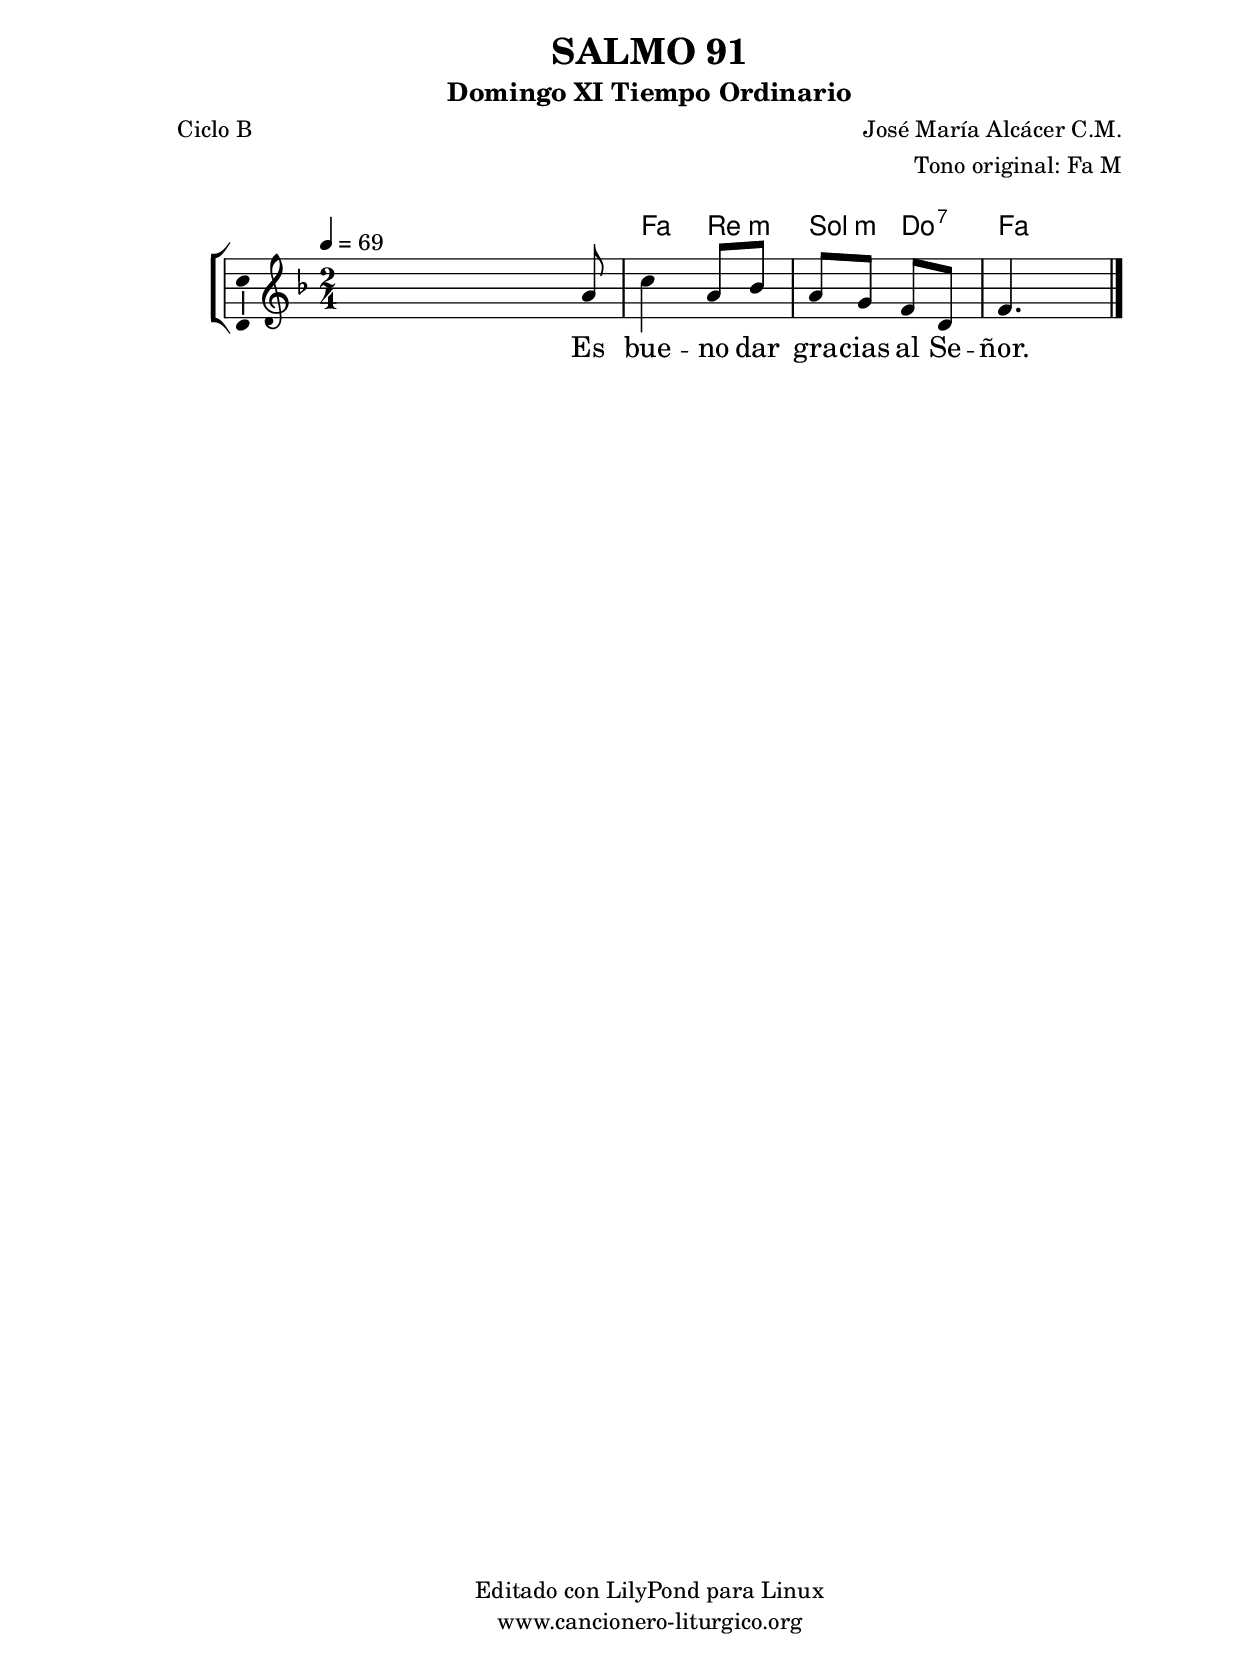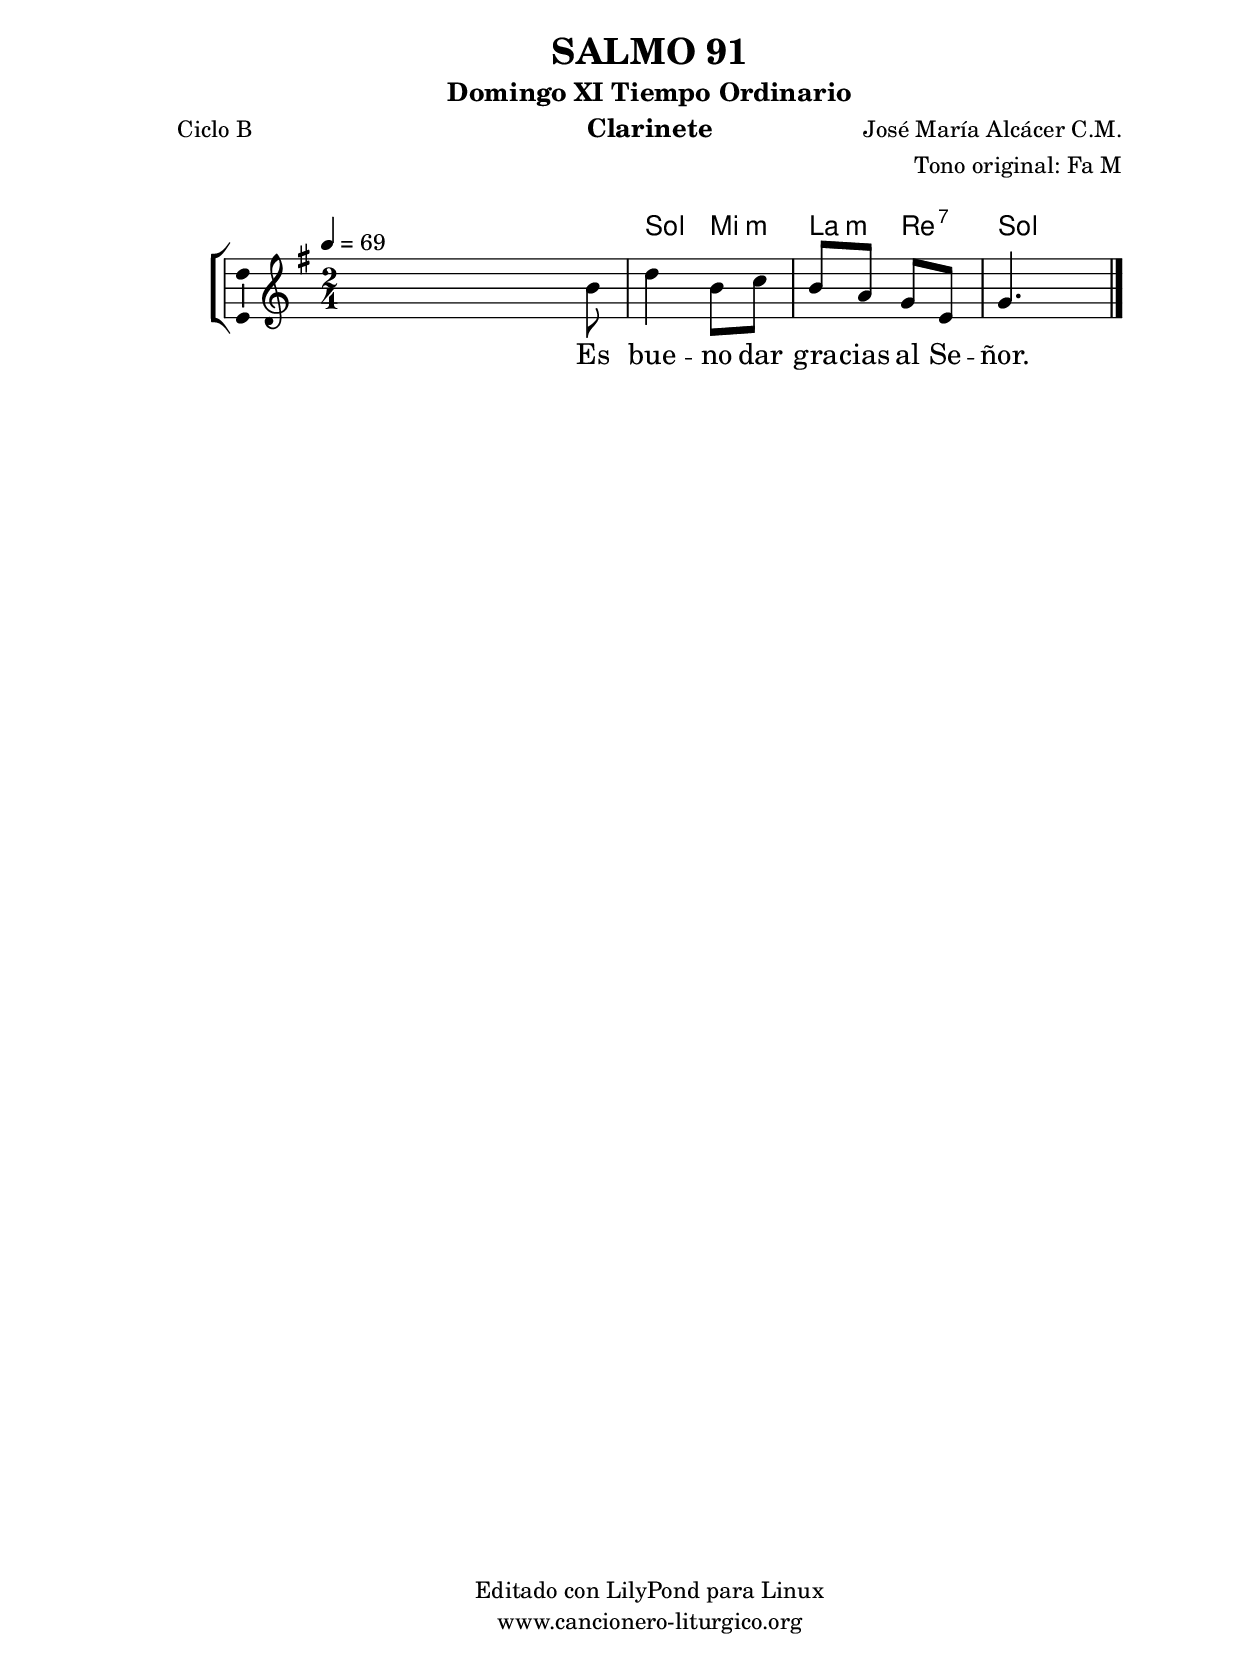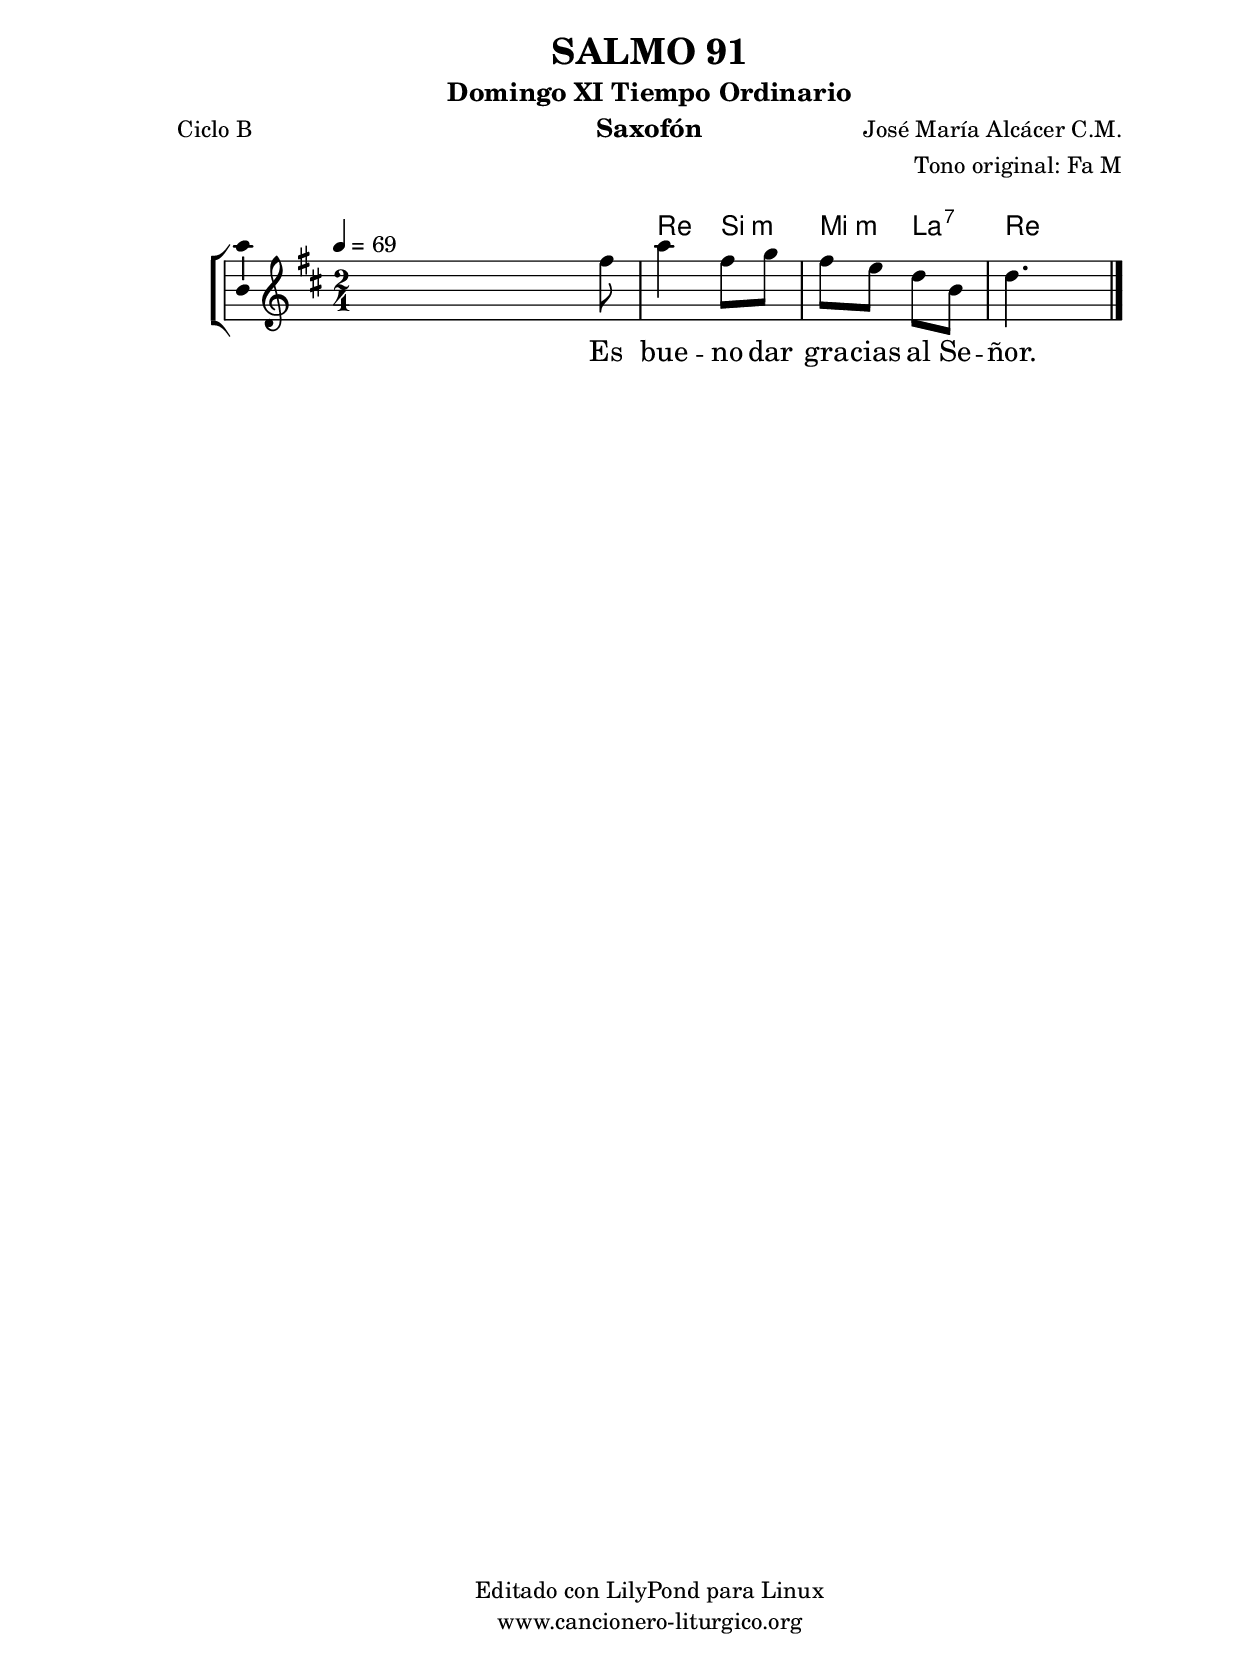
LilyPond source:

%
%para convertir .midi en .wav:
%timidity filename.midi -Ow -o finename.wav
%
%
%Para convertir de .wav a .mp3:
%lame -h -m j filename.wav
%
%
%para escuchar el midi:
%timidity nombrefichero.midi
%


%versión de lilypond para la que se ha escrito esta partitura:
\version "2.16.0"

	%Tamaño papel
	#(set-default-paper-size "a4")
	%Tamaño partitura
	#(set-global-staff-size 20)
	%No responde al pulsar sobre una nota
	#(ly:set-option 'point-and-click #f)

%parámetros del encabezamiento:
\header {
	title = "SALMO 91"
	subtitle = "Domingo XI Tiempo Ordinario"
	composer = "José María Alcácer C.M."
	poet = "Ciclo B"
	meter = ""
	arranger = "Tono original: Fa M"
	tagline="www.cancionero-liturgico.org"
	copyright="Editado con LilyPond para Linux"
	tiempo = "Ordinario"
	usos = "Salmo"
	letra = ""
	}

%parámetros asociados al papel:
\paper  {
	oddHeaderMarkup = \markup {\fill-line { \on-the-fly #not-first-page \fromproperty #'header:title \on-the-fly #not-first-page \fromproperty #'header:composer }}
	evenHeaderMarkup = \markup {\fill-line { \fromproperty #'header:composer \fromproperty #'header:title }}
	#(set-paper-size "a4")
	print-page-number = ##f
	first-page-number = 1
	print-first-page-number = ##f
%	head-separation = 3.0 \cm
	top-margin = 2.0 \cm
	bottom-margin = 0.5\cm
%%%	bottom-margin = -1.0\cm
	left-margin = 3.0 \cm
	line-width = 16.0 \cm 
	indent = 8\mm
	interscoreline = 2.\mm
	between-system-space = 15\mm
%	para que las partituras no llenen la hoja:
	ragged-bottom = ##t
%	idem para la última hoja:
	ragged-last-bottom = ##f
%	para que las partituras llenen el ancho del papel:
	ragged-last = ##f
	after-title-space = 2.5 \cm
%page-count=1
%system-count=8

	%Flexible Vertical Spacing
%	markup-markup-spacing =
%	#'((basic-distance . 15) (minimum-distance . 15) (padding . 3))
	markup-system-spacing =
	#'((basic-distance . 15) (minimum-distance . 15) (padding . 3))
	system-system-spacing =
	#'((basic-distance . 15) (minimum-distance . 15) (padding . 3))
	score-system-spacing =
	#'((basic-distance . 15) (minimum-distance . 15) (padding . 5))
%	top-system-spacing = % header
%	#'((basic-distance . 8) (minimum-distance . 0) (padding . 3))
%	top-markup-spacing =
%	#'((basic-distance . 20) (minimum-distance . 20) (padding . 3))
	last-bottom-spacing = % footer
	#'((basic-distance . 5) (minimum-distance . 5) (padding . 3))
%	score-markup-spacing =
%	#'((basic-distance . 16) (minimum-distance . 13) (padding . 3))

	}


%parámetros que afectan a toda la partitura:
global =  {
	%clave de sol (G):
	\clef G
	%armadura:
%	\transpose a c'
	\key f \major
	\tempo 4=69
	\set Score.tempoHideNote = ##f
	}


acordes = {
	\italianChords
	\chordmode {
%	\transpose a c'
{
s2
f4 d:m g:m c:7 f2
	}
	}
}


melodia = 
%	\transpose a c'
{
	\relative c''{
	\time 2/4

s4 s8 a8
c4 a8 bes
a8 g f d
f4. s8

	\bar "|."
	}
	}


texto = \lyricmode {
Es bue -- no dar gra -- cias al Se -- ñor.
	}


acordesStaff = \context ChordNames = acordesStaff <<
	\set chordChanges = ##t
	\acordes
	>>


vozStaff = \context Voice = vozStaff
\with {\consists "Ambitus_engraver"}
<<
%	\set Staff.instrumentName = ""
%	\set Staff.shortInstrumentName = ""
%	\set Staff.midiInstrument = #"clarinet"
%	\set Staff.midiInstrument = #"cello"
%	\set Staff.midiInstrument = #"flute"
	\set Staff.midiInstrument = #"electric guitar (jazz)"
%	\set Staff.midiInstrument = #"english horn"
%	\set Staff.midiInstrument = #"violin"
%	\set Staff.midiInstrument = #"glockenspiel"
	\set Staff.midiMinimumVolume = #0.7
	\set Staff.midiMaximumVolume = #0.9
	\global
	\melodia
	>>


textoStaff = \context Lyrics = textoStaff <<
	\lyricsto vozStaff \texto
	>>

\book {
	\score {
		\context ChoirStaff {
			\override StaffGroup.SystemStartBracket #'collapse-height = #1
			\override Score.SystemStartBar #'collapse-height = #1
			<<
			\acordesStaff
			\vozStaff
			\textoStaff
			>>
			}
		\layout {
	    		\context {
				\Lyrics
				\override LyricText #'font-size = #2
				}
	   		 \context {
				\Score
				%fontSize = #3
				\override StaffSymbol #'staff-space = #(magstep +3)
				%\override Beam #'thickness = #0.55
				%\override SpacingSpanner #'spacing-increment = #1.0
				%\override Slur #'height-limit = #1.5
				}
			}
		}
	\score {
		\unfoldRepeats
		\context ChoirStaff {
			<<
			\acordesStaff
			\vozStaff
			>>
			}
		\midi {
	  		\context {
	  			\Score
				tempoWholesPerMinute = #(ly:make-moment 70 4)
				}
			}
		}
	}

%Partitura para clarinete
#(define output-suffix "C")
\book {
	\header{
		instrument = "Clarinete"
		}
	\score {
		\context ChoirStaff {
			\override StaffGroup.SystemStartBracket #'collapse-height = #1
			\override Score.SystemStartBar #'collapse-height = #1
\transpose c d
			<<
			\acordesStaff
			\vozStaff
			\textoStaff
			>>
			}
		\layout {
	    		\context {
				\Lyrics
				\override LyricText #'font-size = #2
				}
	   		 \context {
				\Score
				%fontSize = #3
				\override StaffSymbol #'staff-space = #(magstep +3)
				%\override Beam #'thickness = #0.55
				%\override SpacingSpanner #'spacing-increment = #1.0
				%\override Slur #'height-limit = #1.5
				}
			}
		}
	}

%Partitura para saxofón
#(define output-suffix "S")
\book {
	\header{
		instrument = "Saxofón"
		}
	\score {
		\context ChoirStaff {
			\override StaffGroup.SystemStartBracket #'collapse-height = #1
			\override Score.SystemStartBar #'collapse-height = #1
\transpose c a
			<<
			\acordesStaff
			\vozStaff
			\textoStaff
			>>
			}
		\layout {
	    		\context {
				\Lyrics
				\override LyricText #'font-size = #2
				}
	   		 \context {
				\Score
				%fontSize = #3
				\override StaffSymbol #'staff-space = #(magstep +3)
				%\override Beam #'thickness = #0.55
				%\override SpacingSpanner #'spacing-increment = #1.0
				%\override Slur #'height-limit = #1.5
				}
			}
		}
	}

